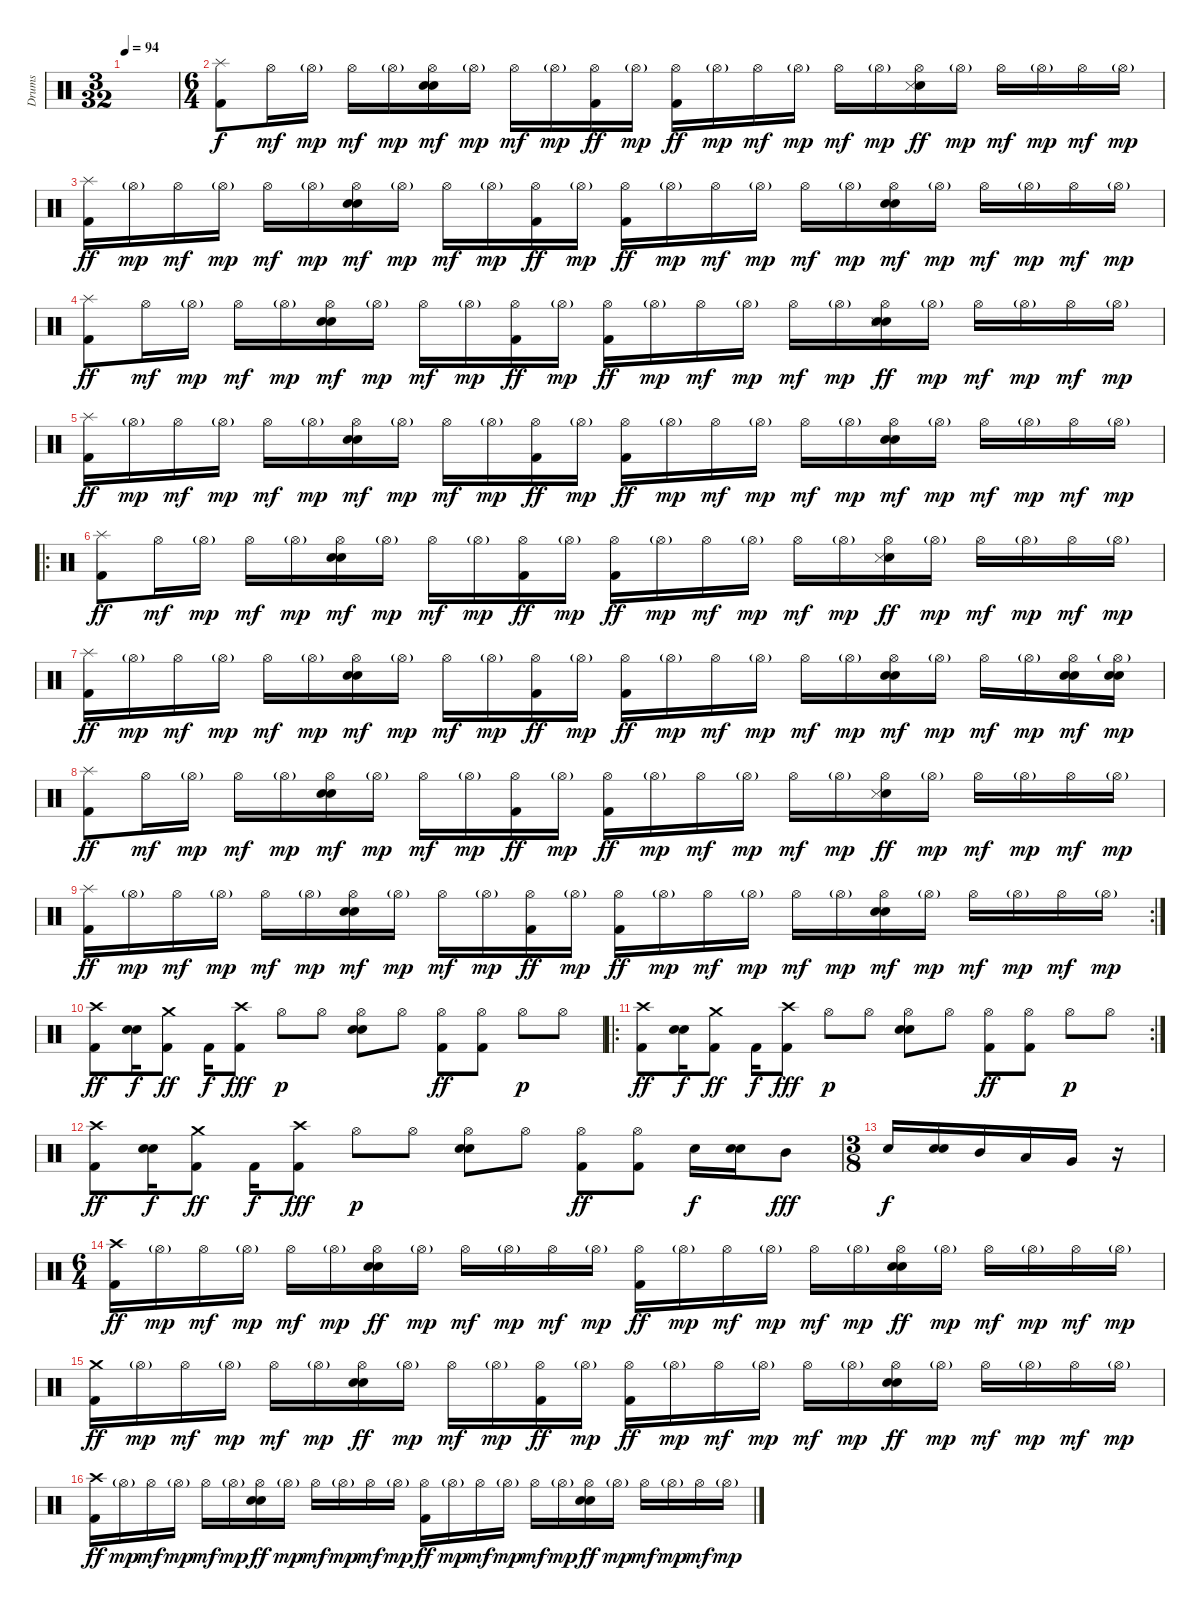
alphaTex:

\track ("Drums" "Drums") {instrument percussion}
\staff {score}
\articulation defaults
\ts (3 32)
\tempo 94
\clef neutral
\ks c
|
\ts (6 4)
("Splash (hit)" "Kick (hit) 2").8 "Hi-Hat (open)".16{dy mf} "Hi-Hat (open)"{g}.16{dy mp} "Hi-Hat (open)".16{dy mf} "Hi-Hat (open)"{g}.16{dy mp} ("Hi-Hat (open)" "Electric Snare (hit)" "Metronome (bell)").16{dy mf} "Hi-Hat (open)"{g}.16{dy mp} "Hi-Hat (open)".16{dy mf} "Hi-Hat (open)"{g}.16{dy mp} ("Hi-Hat (open)" "Kick (hit) 2").16{dy ff} "Hi-Hat (open)"{g}.16{dy mp} ("Hi-Hat (open)" "Kick (hit) 2").16{dy ff} "Hi-Hat (open)"{g}.16{dy mp} "Hi-Hat (open)".16{dy mf} "Hi-Hat (open)"{g}.16{dy mp} "Hi-Hat (open)".16{dy mf} "Hi-Hat (open)"{g}.16{dy mp} ("Hi-Hat (open)" "Electric Snare (hit)" "Metronome (hit)").16{dy ff} "Hi-Hat (open)"{g}.16{dy mp} "Hi-Hat (open)".16{dy mf} "Hi-Hat (open)"{g}.16{dy mp} "Hi-Hat (open)".16{dy mf} "Hi-Hat (open)"{g}.16{dy mp} |
("Splash (hit)" "Kick (hit) 2").16{dy ff} "Hi-Hat (open)"{g}.16{dy mp} "Hi-Hat (open)".16{dy mf} "Hi-Hat (open)"{g}.16{dy mp} "Hi-Hat (open)".16{dy mf} "Hi-Hat (open)"{g}.16{dy mp} ("Hi-Hat (open)" "Electric Snare (hit)" "Metronome (bell)").16{dy mf} "Hi-Hat (open)"{g}.16{dy mp} "Hi-Hat (open)".16{dy mf} "Hi-Hat (open)"{g}.16{dy mp} ("Hi-Hat (open)" "Kick (hit) 2").16{dy ff} "Hi-Hat (open)"{g}.16{dy mp} ("Hi-Hat (open)" "Kick (hit) 2").16{dy ff} "Hi-Hat (open)"{g}.16{dy mp} "Hi-Hat (open)".16{dy mf} "Hi-Hat (open)"{g}.16{dy mp} "Hi-Hat (open)".16{dy mf} "Hi-Hat (open)"{g}.16{dy mp} ("Hi-Hat (open)" "Electric Snare (hit)" "Metronome (bell)").16{dy mf} "Hi-Hat (open)"{g}.16{dy mp} "Hi-Hat (open)".16{dy mf} "Hi-Hat (open)"{g}.16{dy mp} "Hi-Hat (open)".16{dy mf} "Hi-Hat (open)"{g}.16{dy mp} |
("Splash (hit)" "Kick (hit) 2").8{dy ff} "Hi-Hat (open)".16{dy mf} "Hi-Hat (open)"{g}.16{dy mp} "Hi-Hat (open)".16{dy mf} "Hi-Hat (open)"{g}.16{dy mp} ("Hi-Hat (open)" "Electric Snare (hit)" "Metronome (bell)").16{dy mf} "Hi-Hat (open)"{g}.16{dy mp} "Hi-Hat (open)".16{dy mf} "Hi-Hat (open)"{g}.16{dy mp} ("Hi-Hat (open)" "Kick (hit) 2").16{dy ff} "Hi-Hat (open)"{g}.16{dy mp} ("Hi-Hat (open)" "Kick (hit) 2").16{dy ff} "Hi-Hat (open)"{g}.16{dy mp} "Hi-Hat (open)".16{dy mf} "Hi-Hat (open)"{g}.16{dy mp} "Hi-Hat (open)".16{dy mf} "Hi-Hat (open)"{g}.16{dy mp} ("Hi-Hat (open)" "Electric Snare (hit)" "Metronome (bell)" "Metronome (hit)").16{dy ff} "Hi-Hat (open)"{g}.16{dy mp} "Hi-Hat (open)".16{dy mf} "Hi-Hat (open)"{g}.16{dy mp} "Hi-Hat (open)".16{dy mf} "Hi-Hat (open)"{g}.16{dy mp} |
("Splash (hit)" "Kick (hit) 2").16{dy ff} "Hi-Hat (open)"{g}.16{dy mp} "Hi-Hat (open)".16{dy mf} "Hi-Hat (open)"{g}.16{dy mp} "Hi-Hat (open)".16{dy mf} "Hi-Hat (open)"{g}.16{dy mp} ("Hi-Hat (open)" "Electric Snare (hit)" "Metronome (bell)").16{dy mf} "Hi-Hat (open)"{g}.16{dy mp} "Hi-Hat (open)".16{dy mf} "Hi-Hat (open)"{g}.16{dy mp} ("Hi-Hat (open)" "Kick (hit) 2").16{dy ff} "Hi-Hat (open)"{g}.16{dy mp} ("Hi-Hat (open)" "Kick (hit) 2").16{dy ff} "Hi-Hat (open)"{g}.16{dy mp} "Hi-Hat (open)".16{dy mf} "Hi-Hat (open)"{g}.16{dy mp} "Hi-Hat (open)".16{dy mf} "Hi-Hat (open)"{g}.16{dy mp} ("Hi-Hat (open)" "Electric Snare (hit)" "Metronome (bell)").16{dy mf} "Hi-Hat (open)"{g}.16{dy mp} "Hi-Hat (open)".16{dy mf} "Hi-Hat (open)"{g}.16{dy mp} "Hi-Hat (open)".16{dy mf} "Hi-Hat (open)"{g}.16{dy mp} |
\ro
("Splash (hit)" "Kick (hit) 2").8{dy ff} "Hi-Hat (open)".16{dy mf} "Hi-Hat (open)"{g}.16{dy mp} "Hi-Hat (open)".16{dy mf} "Hi-Hat (open)"{g}.16{dy mp} ("Hi-Hat (open)" "Electric Snare (hit)" "Metronome (bell)").16{dy mf} "Hi-Hat (open)"{g}.16{dy mp} "Hi-Hat (open)".16{dy mf} "Hi-Hat (open)"{g}.16{dy mp} ("Hi-Hat (open)" "Kick (hit) 2").16{dy ff} "Hi-Hat (open)"{g}.16{dy mp} ("Hi-Hat (open)" "Kick (hit) 2").16{dy ff} "Hi-Hat (open)"{g}.16{dy mp} "Hi-Hat (open)".16{dy mf} "Hi-Hat (open)"{g}.16{dy mp} "Hi-Hat (open)".16{dy mf} "Hi-Hat (open)"{g}.16{dy mp} ("Hi-Hat (open)" "Electric Snare (hit)" "Metronome (hit)").16{dy ff} "Hi-Hat (open)"{g}.16{dy mp} "Hi-Hat (open)".16{dy mf} "Hi-Hat (open)"{g}.16{dy mp} "Hi-Hat (open)".16{dy mf} "Hi-Hat (open)"{g}.16{dy mp} |
("Splash (hit)" "Kick (hit) 2").16{dy ff} "Hi-Hat (open)"{g}.16{dy mp} "Hi-Hat (open)".16{dy mf} "Hi-Hat (open)"{g}.16{dy mp} "Hi-Hat (open)".16{dy mf} "Hi-Hat (open)"{g}.16{dy mp} ("Hi-Hat (open)" "Electric Snare (hit)" "Metronome (bell)").16{dy mf} "Hi-Hat (open)"{g}.16{dy mp} "Hi-Hat (open)".16{dy mf} "Hi-Hat (open)"{g}.16{dy mp} ("Hi-Hat (open)" "Kick (hit) 2").16{dy ff} "Hi-Hat (open)"{g}.16{dy mp} ("Hi-Hat (open)" "Kick (hit) 2").16{dy ff} "Hi-Hat (open)"{g}.16{dy mp} "Hi-Hat (open)".16{dy mf} "Hi-Hat (open)"{g}.16{dy mp} "Hi-Hat (open)".16{dy mf} "Hi-Hat (open)"{g}.16{dy mp} ("Hi-Hat (open)" "Electric Snare (hit)" "Metronome (bell)").16{dy mf} "Hi-Hat (open)"{g}.16{dy mp} "Hi-Hat (open)".16{dy mf} "Hi-Hat (open)"{g}.16{dy mp} ("Hi-Hat (open)" "Electric Snare (hit)" "Metronome (bell)").16{dy mf} ("Hi-Hat (open)"{g} "Electric Snare (hit)" "Metronome (bell)").16{dy mp} |
("Splash (hit)" "Kick (hit) 2").8{dy ff} "Hi-Hat (open)".16{dy mf} "Hi-Hat (open)"{g}.16{dy mp} "Hi-Hat (open)".16{dy mf} "Hi-Hat (open)"{g}.16{dy mp} ("Hi-Hat (open)" "Electric Snare (hit)" "Metronome (bell)").16{dy mf} "Hi-Hat (open)"{g}.16{dy mp} "Hi-Hat (open)".16{dy mf} "Hi-Hat (open)"{g}.16{dy mp} ("Hi-Hat (open)" "Kick (hit) 2").16{dy ff} "Hi-Hat (open)"{g}.16{dy mp} ("Hi-Hat (open)" "Kick (hit) 2").16{dy ff} "Hi-Hat (open)"{g}.16{dy mp} "Hi-Hat (open)".16{dy mf} "Hi-Hat (open)"{g}.16{dy mp} "Hi-Hat (open)".16{dy mf} "Hi-Hat (open)"{g}.16{dy mp} ("Hi-Hat (open)" "Electric Snare (hit)" "Metronome (hit)").16{dy ff} "Hi-Hat (open)"{g}.16{dy mp} "Hi-Hat (open)".16{dy mf} "Hi-Hat (open)"{g}.16{dy mp} "Hi-Hat (open)".16{dy mf} "Hi-Hat (open)"{g}.16{dy mp} |
\rc 2
("Splash (hit)" "Kick (hit) 2").16{dy ff} "Hi-Hat (open)"{g}.16{dy mp} "Hi-Hat (open)".16{dy mf} "Hi-Hat (open)"{g}.16{dy mp} "Hi-Hat (open)".16{dy mf} "Hi-Hat (open)"{g}.16{dy mp} ("Hi-Hat (open)" "Electric Snare (hit)" "Metronome (bell)").16{dy mf} "Hi-Hat (open)"{g}.16{dy mp} "Hi-Hat (open)".16{dy mf} "Hi-Hat (open)"{g}.16{dy mp} ("Hi-Hat (open)" "Kick (hit) 2").16{dy ff} "Hi-Hat (open)"{g}.16{dy mp} ("Hi-Hat (open)" "Kick (hit) 2").16{dy ff} "Hi-Hat (open)"{g}.16{dy mp} "Hi-Hat (open)".16{dy mf} "Hi-Hat (open)"{g}.16{dy mp} "Hi-Hat (open)".16{dy mf} "Hi-Hat (open)"{g}.16{dy mp} ("Hi-Hat (open)" "Electric Snare (hit)" "Metronome (bell)").16{dy mf} "Hi-Hat (open)"{g}.16{dy mp} "Hi-Hat (open)".16{dy mf} "Hi-Hat (open)"{g}.16{dy mp} "Hi-Hat (open)".16{dy mf} "Hi-Hat (open)"{g}.16{dy mp} |
("Crash high (hit)" "Kick (hit) 2").8{dy ff} ("Electric Snare (hit)" "Metronome (bell)").16{dy f} ("Crash medium (hit)" "Kick (hit) 2").8{dy ff} "Kick (hit) 2".16{dy f} ("Crash high (hit)" "Kick (hit) 2").8{dy fff} "Hi-Hat (open)".8{dy p} "Hi-Hat (open)".8 ("Hi-Hat (open)" "Electric Snare (hit)" "Metronome (bell)").8 "Hi-Hat (open)".8 ("Hi-Hat (open)" "Kick (hit) 2").8{dy ff} ("Hi-Hat (open)" "Kick (hit) 2").8 "Hi-Hat (open)".8{dy p} "Hi-Hat (open)".8 |
\ro
\rc 2
("Crash high (hit)" "Kick (hit) 2").8{dy ff} ("Electric Snare (hit)" "Metronome (bell)").16{dy f} ("Crash medium (hit)" "Kick (hit) 2").8{dy ff} "Kick (hit) 2".16{dy f} ("Crash high (hit)" "Kick (hit) 2").8{dy fff} "Hi-Hat (open)".8{dy p} "Hi-Hat (open)".8 ("Hi-Hat (open)" "Electric Snare (hit)" "Metronome (bell)").8 "Hi-Hat (open)".8 ("Hi-Hat (open)" "Kick (hit) 2").8{dy ff} ("Hi-Hat (open)" "Kick (hit) 2").8 "Hi-Hat (open)".8{dy p} "Hi-Hat (open)".8 |
("Crash high (hit)" "Kick (hit) 2").8{dy ff} ("Electric Snare (hit)" "Metronome (bell)").16{dy f} ("Crash medium (hit)" "Kick (hit) 2").8{dy ff} "Kick (hit) 2".16{dy f} ("Crash high (hit)" "Kick (hit) 2").8{dy fff} "Hi-Hat (open)".8{dy p} "Hi-Hat (open)".8 ("Hi-Hat (open)" "Electric Snare (hit)" "Metronome (bell)").8 "Hi-Hat (open)".8 ("Hi-Hat (open)" "Kick (hit) 2").8{dy ff} ("Hi-Hat (open)" "Kick (hit) 2").8 "Electric Snare (hit)".16{dy f} ("Electric Snare (hit)" "Metronome (bell)").16 "Mid Tom (hit)".8{dy fff} |
\ts (3 8)
"Electric Snare (hit)".16{dy f} ("Electric Snare (hit)" "Metronome (bell)").16 "Mid Tom (hit)".16 "Low Tom (hit)".16 "Very Low Tom (hit)".16 r.16 |
\ts (6 4)
("Crash high (hit)" "Kick (hit) 2").16{dy ff} "Hi-Hat (open)"{g}.16{dy mp} "Hi-Hat (open)".16{dy mf} "Hi-Hat (open)"{g}.16{dy mp} "Hi-Hat (open)".16{dy mf} "Hi-Hat (open)"{g}.16{dy mp} ("Hi-Hat (open)" "Electric Snare (hit)" "Metronome (bell)").16{dy ff} "Hi-Hat (open)"{g}.16{dy mp} "Hi-Hat (open)".16{dy mf} "Hi-Hat (open)"{g}.16{dy mp} "Hi-Hat (open)".16{dy mf} "Hi-Hat (open)"{g}.16{dy mp} ("Hi-Hat (open)" "Kick (hit) 2").16{dy ff} "Hi-Hat (open)"{g}.16{dy mp} "Hi-Hat (open)".16{dy mf} "Hi-Hat (open)"{g}.16{dy mp} "Hi-Hat (open)".16{dy mf} "Hi-Hat (open)"{g}.16{dy mp} ("Hi-Hat (open)" "Electric Snare (hit)" "Metronome (bell)").16{dy ff} "Hi-Hat (open)"{g}.16{dy mp} "Hi-Hat (open)".16{dy mf} "Hi-Hat (open)"{g}.16{dy mp} "Hi-Hat (open)".16{dy mf} "Hi-Hat (open)"{g}.16{dy mp} |
("Crash medium (hit)" "Kick (hit) 2").16{dy ff} "Hi-Hat (open)"{g}.16{dy mp} "Hi-Hat (open)".16{dy mf} "Hi-Hat (open)"{g}.16{dy mp} "Hi-Hat (open)".16{dy mf} "Hi-Hat (open)"{g}.16{dy mp} ("Hi-Hat (open)" "Electric Snare (hit)" "Metronome (bell)").16{dy ff} "Hi-Hat (open)"{g}.16{dy mp} "Hi-Hat (open)".16{dy mf} "Hi-Hat (open)"{g}.16{dy mp} ("Hi-Hat (open)" "Kick (hit) 2").16{dy ff} "Hi-Hat (open)"{g}.16{dy mp} ("Hi-Hat (open)" "Kick (hit) 2").16{dy ff} "Hi-Hat (open)"{g}.16{dy mp} "Hi-Hat (open)".16{dy mf} "Hi-Hat (open)"{g}.16{dy mp} "Hi-Hat (open)".16{dy mf} "Hi-Hat (open)"{g}.16{dy mp} ("Hi-Hat (open)" "Electric Snare (hit)" "Metronome (bell)").16{dy ff} "Hi-Hat (open)"{g}.16{dy mp} "Hi-Hat (open)".16{dy mf} "Hi-Hat (open)"{g}.16{dy mp} "Hi-Hat (open)".16{dy mf} "Hi-Hat (open)"{g}.16{dy mp} |
("Crash high (hit)" "Kick (hit) 2").16{dy ff} "Hi-Hat (open)"{g}.16{dy mp} "Hi-Hat (open)".16{dy mf} "Hi-Hat (open)"{g}.16{dy mp} "Hi-Hat (open)".16{dy mf} "Hi-Hat (open)"{g}.16{dy mp} ("Hi-Hat (open)" "Electric Snare (hit)" "Metronome (bell)").16{dy ff} "Hi-Hat (open)"{g}.16{dy mp} "Hi-Hat (open)".16{dy mf} "Hi-Hat (open)"{g}.16{dy mp} "Hi-Hat (open)".16{dy mf} "Hi-Hat (open)"{g}.16{dy mp} ("Hi-Hat (open)" "Kick (hit) 2").16{dy ff} "Hi-Hat (open)"{g}.16{dy mp} "Hi-Hat (open)".16{dy mf} "Hi-Hat (open)"{g}.16{dy mp} "Hi-Hat (open)".16{dy mf} "Hi-Hat (open)"{g}.16{dy mp} ("Hi-Hat (open)" "Electric Snare (hit)" "Metronome (bell)").16{dy ff} "Hi-Hat (open)"{g}.16{dy mp} "Hi-Hat (open)".16{dy mf} "Hi-Hat (open)"{g}.16{dy mp} "Hi-Hat (open)".16{dy mf} "Hi-Hat (open)"{g}.16{dy mp}
